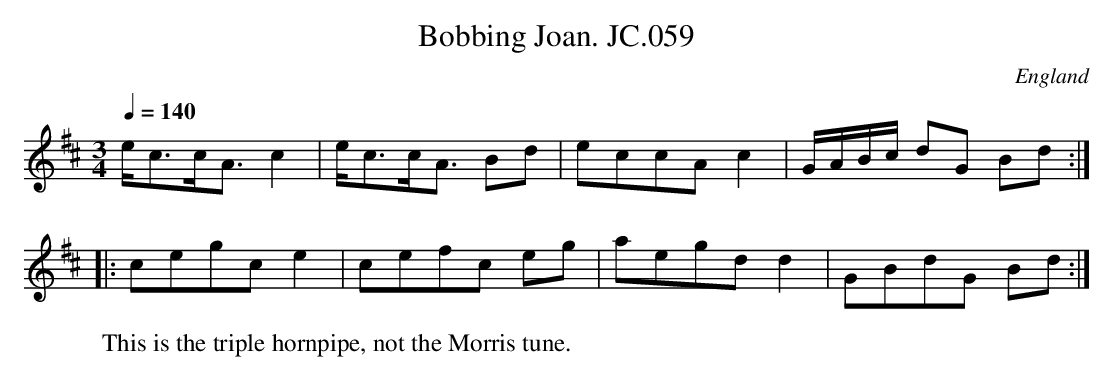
X:1
T:Bobbing Joan. JC.059
L:1/8
M:3/4
O:England
Q:1/4=140
K:D
e<cc<Ac2|e<cc<A Bd|\
eccAc2|G/A/B/c/ dG Bd:|!
|:cegce2|cefc eg|aegd d2|GBdG Bd:|
W:This is the triple hornpipe, not the Morris tune.
